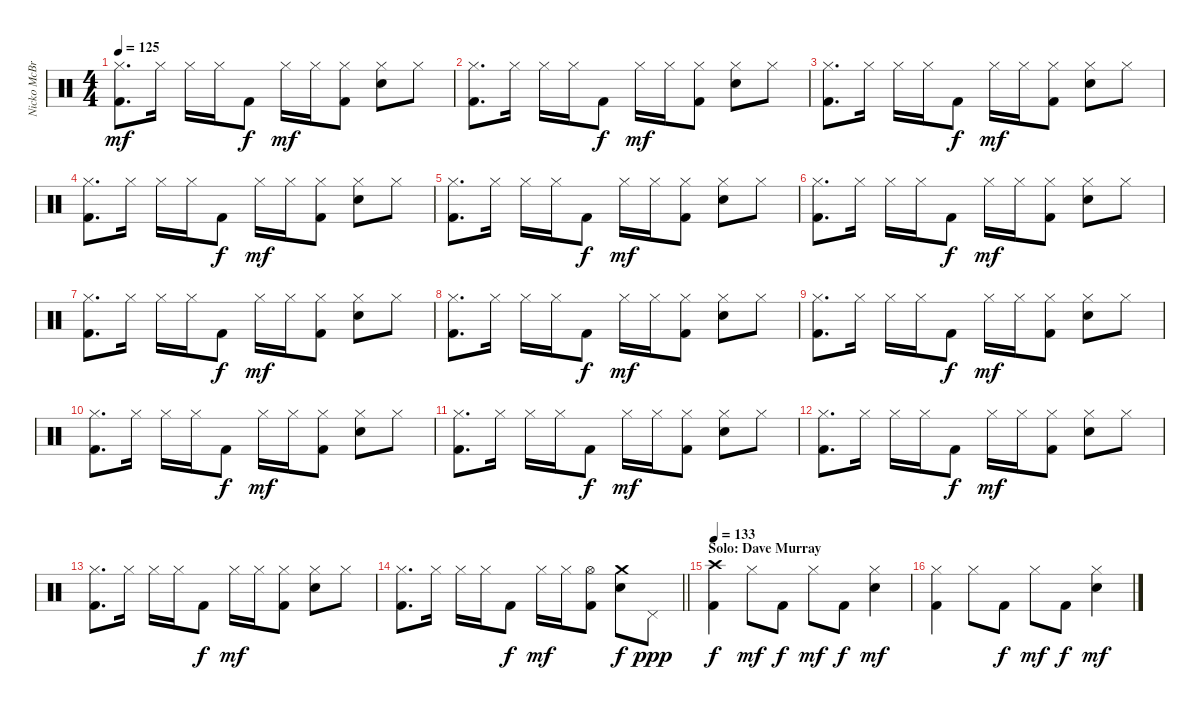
\track ("Nicko McBrain" "Nicko McBr") {instrument percussion}
\staff {score}
\articulation defaults
\ts (4 4)
\tempo 125
\clef neutral
\ks c
("Hi-Hat (closed)" "Kick (hit) 2").8{d dy mf} "Hi-Hat (closed)".16 "Hi-Hat (closed)".16 "Hi-Hat (closed)".16 "Kick (hit) 2".8{dy f} "Hi-Hat (closed)".16{dy mf} "Hi-Hat (closed)".16 ("Hi-Hat (closed)" "Kick (hit) 2").8 ("Hi-Hat (closed)" "Electric Snare (hit)").8 "Hi-Hat (closed)".8 |
("Hi-Hat (closed)" "Kick (hit) 2").8{d} "Hi-Hat (closed)".16 "Hi-Hat (closed)".16 "Hi-Hat (closed)".16 "Kick (hit) 2".8{dy f} "Hi-Hat (closed)".16{dy mf} "Hi-Hat (closed)".16 ("Hi-Hat (closed)" "Kick (hit) 2").8 ("Hi-Hat (closed)" "Electric Snare (hit)").8 "Hi-Hat (closed)".8 |
("Hi-Hat (closed)" "Kick (hit) 2").8{d} "Hi-Hat (closed)".16 "Hi-Hat (closed)".16 "Hi-Hat (closed)".16 "Kick (hit) 2".8{dy f} "Hi-Hat (closed)".16{dy mf} "Hi-Hat (closed)".16 ("Hi-Hat (closed)" "Kick (hit) 2").8 ("Hi-Hat (closed)" "Electric Snare (hit)").8 "Hi-Hat (closed)".8 |
("Hi-Hat (closed)" "Kick (hit) 2").8{d} "Hi-Hat (closed)".16 "Hi-Hat (closed)".16 "Hi-Hat (closed)".16 "Kick (hit) 2".8{dy f} "Hi-Hat (closed)".16{dy mf} "Hi-Hat (closed)".16 ("Hi-Hat (closed)" "Kick (hit) 2").8 ("Hi-Hat (closed)" "Electric Snare (hit)").8 "Hi-Hat (closed)".8 |
("Hi-Hat (closed)" "Kick (hit) 2").8{d} "Hi-Hat (closed)".16 "Hi-Hat (closed)".16 "Hi-Hat (closed)".16 "Kick (hit) 2".8{dy f} "Hi-Hat (closed)".16{dy mf} "Hi-Hat (closed)".16 ("Hi-Hat (closed)" "Kick (hit) 2").8 ("Hi-Hat (closed)" "Electric Snare (hit)").8 "Hi-Hat (closed)".8 |
("Hi-Hat (closed)" "Kick (hit) 2").8{d} "Hi-Hat (closed)".16 "Hi-Hat (closed)".16 "Hi-Hat (closed)".16 "Kick (hit) 2".8{dy f} "Hi-Hat (closed)".16{dy mf} "Hi-Hat (closed)".16 ("Hi-Hat (closed)" "Kick (hit) 2").8 ("Hi-Hat (closed)" "Electric Snare (hit)").8 "Hi-Hat (closed)".8 |
("Hi-Hat (closed)" "Kick (hit) 2").8{d} "Hi-Hat (closed)".16 "Hi-Hat (closed)".16 "Hi-Hat (closed)".16 "Kick (hit) 2".8{dy f} "Hi-Hat (closed)".16{dy mf} "Hi-Hat (closed)".16 ("Hi-Hat (closed)" "Kick (hit) 2").8 ("Hi-Hat (closed)" "Electric Snare (hit)").8 "Hi-Hat (closed)".8 |
("Hi-Hat (closed)" "Kick (hit) 2").8{d} "Hi-Hat (closed)".16 "Hi-Hat (closed)".16 "Hi-Hat (closed)".16 "Kick (hit) 2".8{dy f} "Hi-Hat (closed)".16{dy mf} "Hi-Hat (closed)".16 ("Hi-Hat (closed)" "Kick (hit) 2").8 ("Hi-Hat (closed)" "Electric Snare (hit)").8 "Hi-Hat (closed)".8 |
("Hi-Hat (closed)" "Kick (hit) 2").8{d} "Hi-Hat (closed)".16 "Hi-Hat (closed)".16 "Hi-Hat (closed)".16 "Kick (hit) 2".8{dy f} "Hi-Hat (closed)".16{dy mf} "Hi-Hat (closed)".16 ("Hi-Hat (closed)" "Kick (hit) 2").8 ("Hi-Hat (closed)" "Electric Snare (hit)").8 "Hi-Hat (closed)".8 |
("Hi-Hat (closed)" "Kick (hit) 2").8{d} "Hi-Hat (closed)".16 "Hi-Hat (closed)".16 "Hi-Hat (closed)".16 "Kick (hit) 2".8{dy f} "Hi-Hat (closed)".16{dy mf} "Hi-Hat (closed)".16 ("Hi-Hat (closed)" "Kick (hit) 2").8 ("Hi-Hat (closed)" "Electric Snare (hit)").8 "Hi-Hat (closed)".8 |
("Hi-Hat (closed)" "Kick (hit) 2").8{d} "Hi-Hat (closed)".16 "Hi-Hat (closed)".16 "Hi-Hat (closed)".16 "Kick (hit) 2".8{dy f} "Hi-Hat (closed)".16{dy mf} "Hi-Hat (closed)".16 ("Hi-Hat (closed)" "Kick (hit) 2").8 ("Hi-Hat (closed)" "Electric Snare (hit)").8 "Hi-Hat (closed)".8 |
("Hi-Hat (closed)" "Kick (hit) 2").8{d} "Hi-Hat (closed)".16 "Hi-Hat (closed)".16 "Hi-Hat (closed)".16 "Kick (hit) 2".8{dy f} "Hi-Hat (closed)".16{dy mf} "Hi-Hat (closed)".16 ("Hi-Hat (closed)" "Kick (hit) 2").8 ("Hi-Hat (closed)" "Electric Snare (hit)").8 "Hi-Hat (closed)".8 |
("Hi-Hat (closed)" "Kick (hit) 2").8{d} "Hi-Hat (closed)".16 "Hi-Hat (closed)".16 "Hi-Hat (closed)".16 "Kick (hit) 2".8{dy f} "Hi-Hat (closed)".16{dy mf} "Hi-Hat (closed)".16 ("Hi-Hat (closed)" "Kick (hit) 2").8 ("Hi-Hat (closed)" "Electric Snare (hit)").8 "Hi-Hat (closed)".8 |
\barLineRight lightlight
("Hi-Hat (closed)" "Kick (hit) 2").8{d} "Hi-Hat (closed)".16 "Hi-Hat (closed)".16 "Hi-Hat (closed)".16 "Kick (hit) 2".8{dy f} "Hi-Hat (closed)".16{dy mf} "Hi-Hat (closed)".16 ("Hi-Hat (open)" "Kick (hit) 2").8 ("Crash medium (hit)" "Electric Snare (hit)").8{dy f} "Pedal Hi-Hat (hit)".8{dy ppp} |
\section ("" "Solo: Dave Murray")
\tempo 133
("Crash high (hit)" "Kick (hit) 2").4{dy f} "Hi-Hat (closed)".8{dy mf} "Kick (hit) 2".8{dy f} "Hi-Hat (closed)".8{dy mf} "Kick (hit) 2".8{dy f} ("Hi-Hat (closed)" "Electric Snare (hit)").4{dy mf} |
("Hi-Hat (closed)" "Kick (hit) 2").4 "Hi-Hat (closed)".8 "Kick (hit) 2".8{dy f} "Hi-Hat (closed)".8{dy mf} "Kick (hit) 2".8{dy f} ("Hi-Hat (closed)" "Electric Snare (hit)").4{dy mf}
